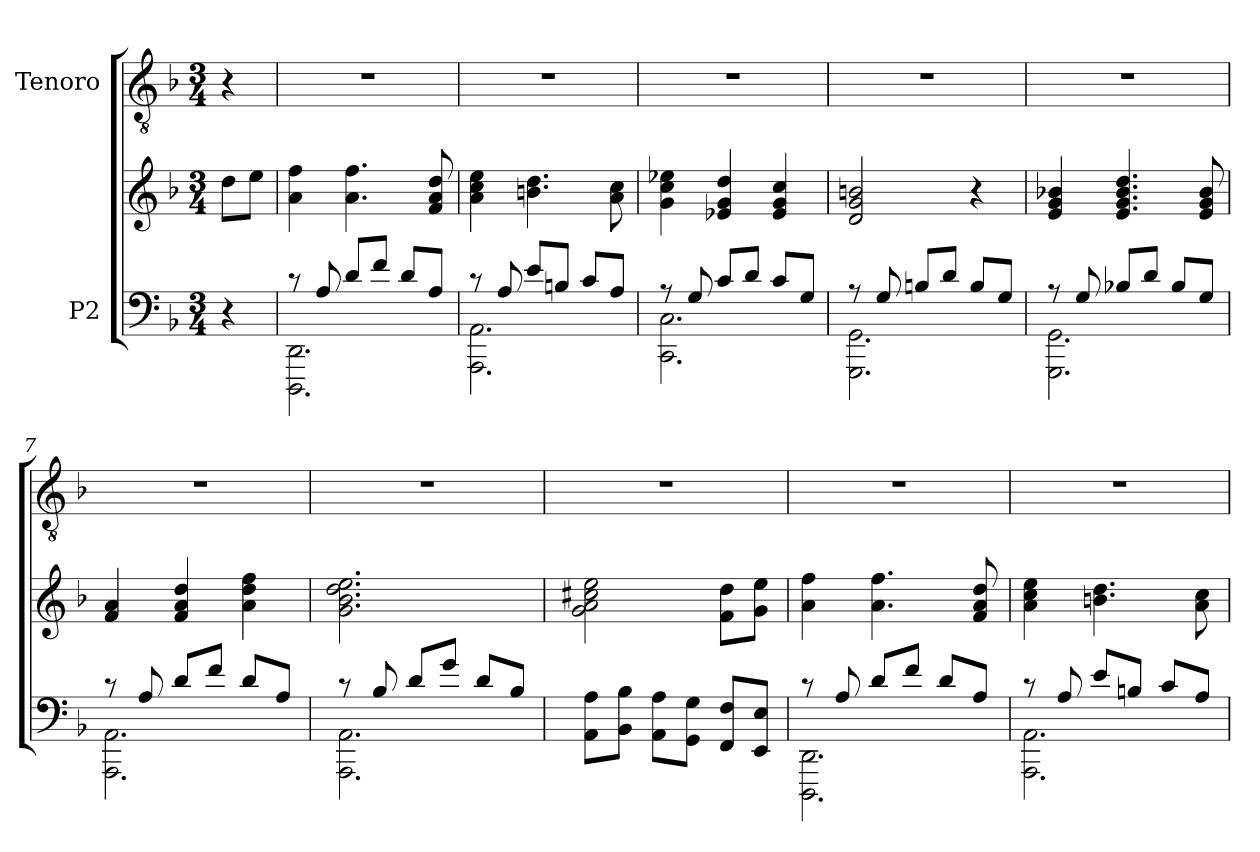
**kern	**kern	**kern
*part2	*part2	*part1
*staff3	*staff2	*staff1
*I"P2	*	*I"Tenoro
!!LO:PB:g=z
*clefF4	*clefG2	*clefGv2
*	*	*ITrd7c12
*k[b-]	*k[b-]	*k[b-]
*F:	*F:	*F:
*M3/4	*M3/4	*M3/4
=1	=1	=1
4r	8ddi\L	4r
.	8eei\J	.
=2	=2	=2
*^	*	*
!	!	!	!LO:N:vis=1
8r	2.DDDi\ 2.DDi	4ai\ 4ffi	2.r
8Ai/	.	.	.
8di/L	.	4.ai\ 4.ffi	.
8fi/J	.	.	.
8di/L	.	.	.
8Ai/J	.	8fi/ 8ai 8ddi	.
=3	=3	=3	=3
!	!	!	!LO:N:vis=1
8r	2.AAAi\ 2.AAi	4ai\ 4cci 4eei	2.r
8Ai/	.	.	.
8ei/L	.	4.bni\ 4.ddi	.
8Bni/J	.	.	.
8ci/L	.	.	.
8Ai/J	.	8ai\ 8cci	.
=4	=4	=4	=4
!	!	!	!LO:N:vis=1
8r	2.CCi\ 2.Ci	4gi\ 4cci 4ee-Xi	2.r
8Gi/	.	.	.
8ci/L	.	4e-Xi/ 4gi 4ddi	.
8di/J	.	.	.
8ci/L	.	4e-i/ 4gi 4cci	.
8Gi/J	.	.	.
=5	=5	=5	=5
!	!	!	!LO:N:vis=1
8r	2.GGGi\ 2.GGi	2di/ 2gi 2bni	2.r
8Gi/	.	.	.
8Bni/L	.	.	.
8di/J	.	.	.
8Bi/L	.	4r	.
8Gi/J	.	.	.
!!LO:LB:g=z
=6	=6	=6	=6
!	!	!	!LO:N:vis=1
8r	2.GGGi\ 2.GGi	4ei/ 4gi 4b-Xi	2.r
8Gi/	.	.	.
8B-Xi/L	.	4.ei/ 4.gi 4.b-i 4.ddi	.
8di/J	.	.	.
8B-i/L	.	.	.
8Gi/J	.	8ei/ 8gi 8b-i	.
=7	=7	=7	=7
!	!	!	!LO:N:vis=1
8r	2.AAAi\ 2.AAi	4fi/ 4ai	2.r
8Ai/	.	.	.
8di/L	.	4fi/ 4ai 4ddi	.
8fi/J	.	.	.
8di/L	.	4ai\ 4ddi 4ffi	.
8Ai/J	.	.	.
=8	=8	=8	=8
!	!	!	!LO:N:vis=1
8r	2.AAAi\ 2.AAi	2.gi\ 2.b-i 2.ddi 2.eei	2.r
8B-i/	.	.	.
8di/L	.	.	.
8gi/J	.	.	.
8di/L	.	.	.
8B-i/J	.	.	.
*v	*v	*	*
=9	=9	=9
!	!	!LO:N:vis=1
8AAi\ 8AiL	2gi\ 2ai 2cc#Xi 2eei	2.r
8BB-i\ 8B-iJ	.	.
8AAi\ 8AiL	.	.
8GGi\ 8GiJ	.	.
8FFi/ 8FiL	8fi\ 8ddiL	.
8EEi/ 8EiJ	8gi\ 8eeiJ	.
=10	=10	=10
*^	*	*
!	!	!	!LO:N:vis=1
8r	2.DDDi\ 2.DDi	4ai\ 4ffi	2.r
8Ai/	.	.	.
8di/L	.	4.ai\ 4.ffi	.
8fi/J	.	.	.
8di/L	.	.	.
8Ai/J	.	8fi/ 8ai 8ddi	.
!!LO:LB:g=z
=11	=11	=11	=11
!	!	!	!LO:N:vis=1
8r	2.AAAi\ 2.AAi	4ai\ 4cci 4eei	2.r
8Ai/	.	.	.
8ei/L	.	4.bni\ 4.ddi	.
8Bni/J	.	.	.
8ci/L	.	.	.
8Ai/J	.	8ai\ 8cci	.
*v	*v	*	*
=	=	=
*-	*-	*-
